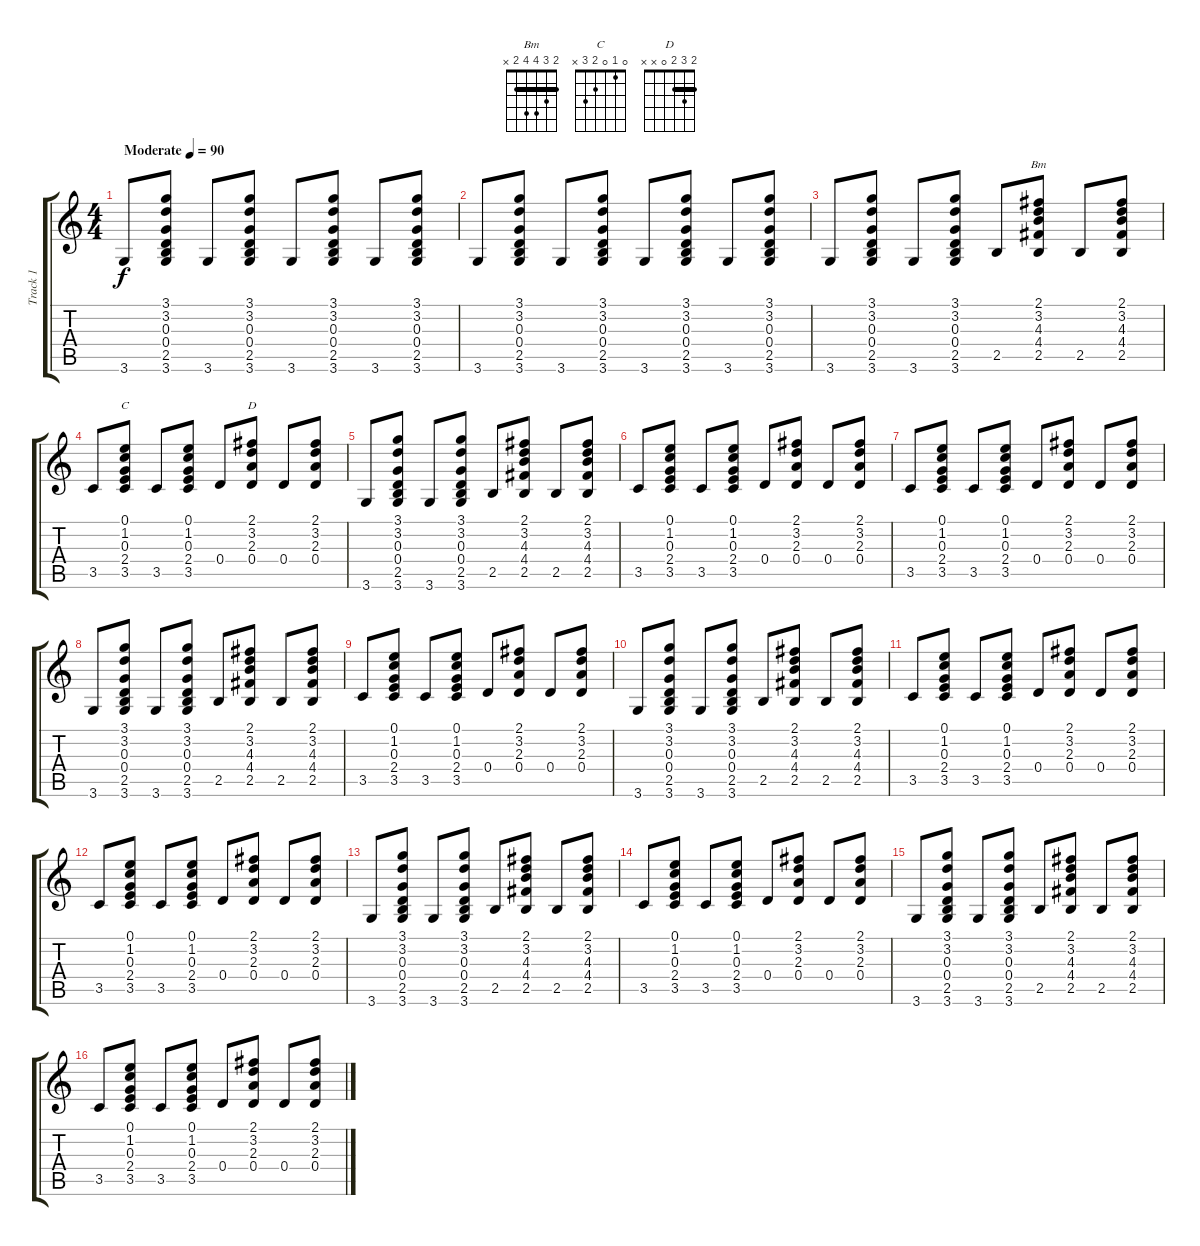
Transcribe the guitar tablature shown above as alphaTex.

\track ("Track 1" "Track 1") {instrument acousticguitarsteel}
\staff {score tabs}
\tuning (E4 B3 G3 D3 A2 E2) {hide}
\chord ("Bm" 2 3 4 4 2 x) {barre 2}
\chord ("C" 0 1 0 2 3 x)
\chord ("D" 2 3 2 0 x x) {barre 2}
\ts (4 4)
\tempo (90 "Moderate")
\clef g2
\ks c
3.6.8{dy f instrument acousticguitarsteel} (3.1 3.2 0.3 0.4 2.5 3.6).8 3.6.8 (3.1 3.2 0.3 0.4 2.5 3.6).8 3.6.8 (3.1 3.2 0.3 0.4 2.5 3.6).8 3.6.8 (3.1 3.2 0.3 0.4 2.5 3.6).8 |
3.6.8 (3.1 3.2 0.3 0.4 2.5 3.6).8 3.6.8 (3.1 3.2 0.3 0.4 2.5 3.6).8 3.6.8 (3.1 3.2 0.3 0.4 2.5 3.6).8 3.6.8 (3.1 3.2 0.3 0.4 2.5 3.6).8 |
3.6.8 (3.1 3.2 0.3 0.4 2.5 3.6).8 3.6.8 (3.1 3.2 0.3 0.4 2.5 3.6).8 2.5.8 (2.1 3.2 4.3 4.4 2.5).8{ch "Bm"} 2.5.8 (2.1 3.2 4.3 4.4 2.5).8 |
3.5.8 (0.1 1.2 0.3 2.4 3.5).8{ch "C"} 3.5.8 (0.1 1.2 0.3 2.4 3.5).8 0.4.8 (2.1 3.2 2.3 0.4).8{ch "D"} 0.4.8 (2.1 3.2 2.3 0.4).8 |
3.6.8 (3.1 3.2 0.3 0.4 2.5 3.6).8 3.6.8 (3.1 3.2 0.3 0.4 2.5 3.6).8 2.5.8 (2.1 3.2 4.3 4.4 2.5).8 2.5.8 (2.1 3.2 4.3 4.4 2.5).8 |
3.5.8 (0.1 1.2 0.3 2.4 3.5).8 3.5.8 (0.1 1.2 0.3 2.4 3.5).8 0.4.8 (2.1 3.2 2.3 0.4).8 0.4.8 (2.1 3.2 2.3 0.4).8 |
3.5.8 (0.1 1.2 0.3 2.4 3.5).8 3.5.8 (0.1 1.2 0.3 2.4 3.5).8 0.4.8 (2.1 3.2 2.3 0.4).8 0.4.8 (2.1 3.2 2.3 0.4).8 |
3.6.8 (3.1 3.2 0.3 0.4 2.5 3.6).8 3.6.8 (3.1 3.2 0.3 0.4 2.5 3.6).8 2.5.8 (2.1 3.2 4.3 4.4 2.5).8 2.5.8 (2.1 3.2 4.3 4.4 2.5).8 |
3.5.8 (0.1 1.2 0.3 2.4 3.5).8 3.5.8 (0.1 1.2 0.3 2.4 3.5).8 0.4.8 (2.1 3.2 2.3 0.4).8 0.4.8 (2.1 3.2 2.3 0.4).8 |
3.6.8 (3.1 3.2 0.3 0.4 2.5 3.6).8 3.6.8 (3.1 3.2 0.3 0.4 2.5 3.6).8 2.5.8 (2.1 3.2 4.3 4.4 2.5).8 2.5.8 (2.1 3.2 4.3 4.4 2.5).8 |
3.5.8 (0.1 1.2 0.3 2.4 3.5).8 3.5.8 (0.1 1.2 0.3 2.4 3.5).8 0.4.8 (2.1 3.2 2.3 0.4).8 0.4.8 (2.1 3.2 2.3 0.4).8 |
3.5.8 (0.1 1.2 0.3 2.4 3.5).8 3.5.8 (0.1 1.2 0.3 2.4 3.5).8 0.4.8 (2.1 3.2 2.3 0.4).8 0.4.8 (2.1 3.2 2.3 0.4).8 |
3.6.8 (3.1 3.2 0.3 0.4 2.5 3.6).8 3.6.8 (3.1 3.2 0.3 0.4 2.5 3.6).8 2.5.8 (2.1 3.2 4.3 4.4 2.5).8 2.5.8 (2.1 3.2 4.3 4.4 2.5).8 |
3.5.8 (0.1 1.2 0.3 2.4 3.5).8 3.5.8 (0.1 1.2 0.3 2.4 3.5).8 0.4.8 (2.1 3.2 2.3 0.4).8 0.4.8 (2.1 3.2 2.3 0.4).8 |
3.6.8 (3.1 3.2 0.3 0.4 2.5 3.6).8 3.6.8 (3.1 3.2 0.3 0.4 2.5 3.6).8 2.5.8 (2.1 3.2 4.3 4.4 2.5).8 2.5.8 (2.1 3.2 4.3 4.4 2.5).8 |
3.5.8 (0.1 1.2 0.3 2.4 3.5).8 3.5.8 (0.1 1.2 0.3 2.4 3.5).8 0.4.8 (2.1 3.2 2.3 0.4).8 0.4.8 (2.1 3.2 2.3 0.4).8
